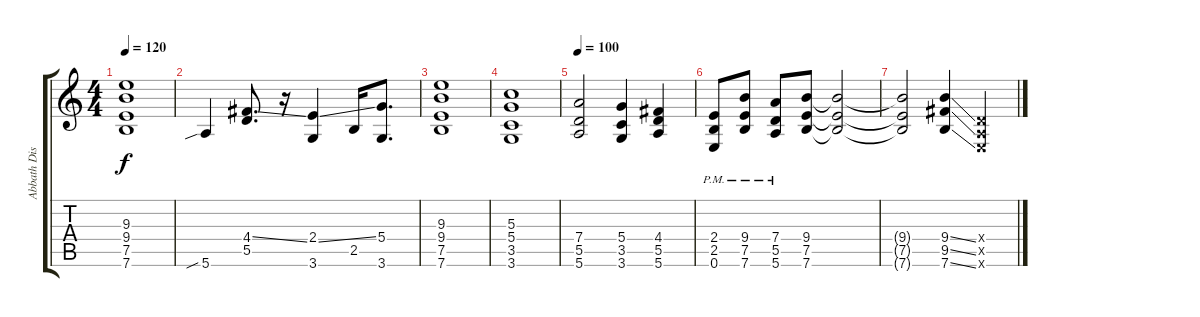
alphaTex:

\track ("Abbath Distortion Guitar" "Abbath Dis") {instrument distortionguitar}
\staff {score tabs}
\tuning (E4 B3 G3 D3 A2 E2) {hide}
\ts (4 4)
\tempo 120
\clef g2
\ks c
(9.3 9.4 7.5 7.6).1{dy f} |
5.6{sib}.4 (4.4{ss} 5.5).8{d} r.16 (2.4{ss} 3.6).4 2.5.16 (5.4 3.6).8{d} |
(9.3 9.4 7.5 7.6).1 |
(5.3 5.4 3.5 3.6).1 |
\tempo 100
(7.4 5.5 5.6).2 (5.4 3.5 3.6).4 (4.4 5.5 5.6).4 |
(2.4{pm} 2.5{pm} 0.6{pm}).8 (9.4{pm} 7.5{pm} 7.6{pm}).8 (7.4{pm} 5.5{pm} 5.6{pm}).8 (9.4 7.5 7.6).8 (9.4{t} 7.5{t} 7.6{t}).2 |
(9.4{t} 7.5{t} 7.6{t}).2 (9.4{ss} 9.5{ss} 7.6{ss}).4 (0.4{x} 0.5{x} 0.6{x}).4
